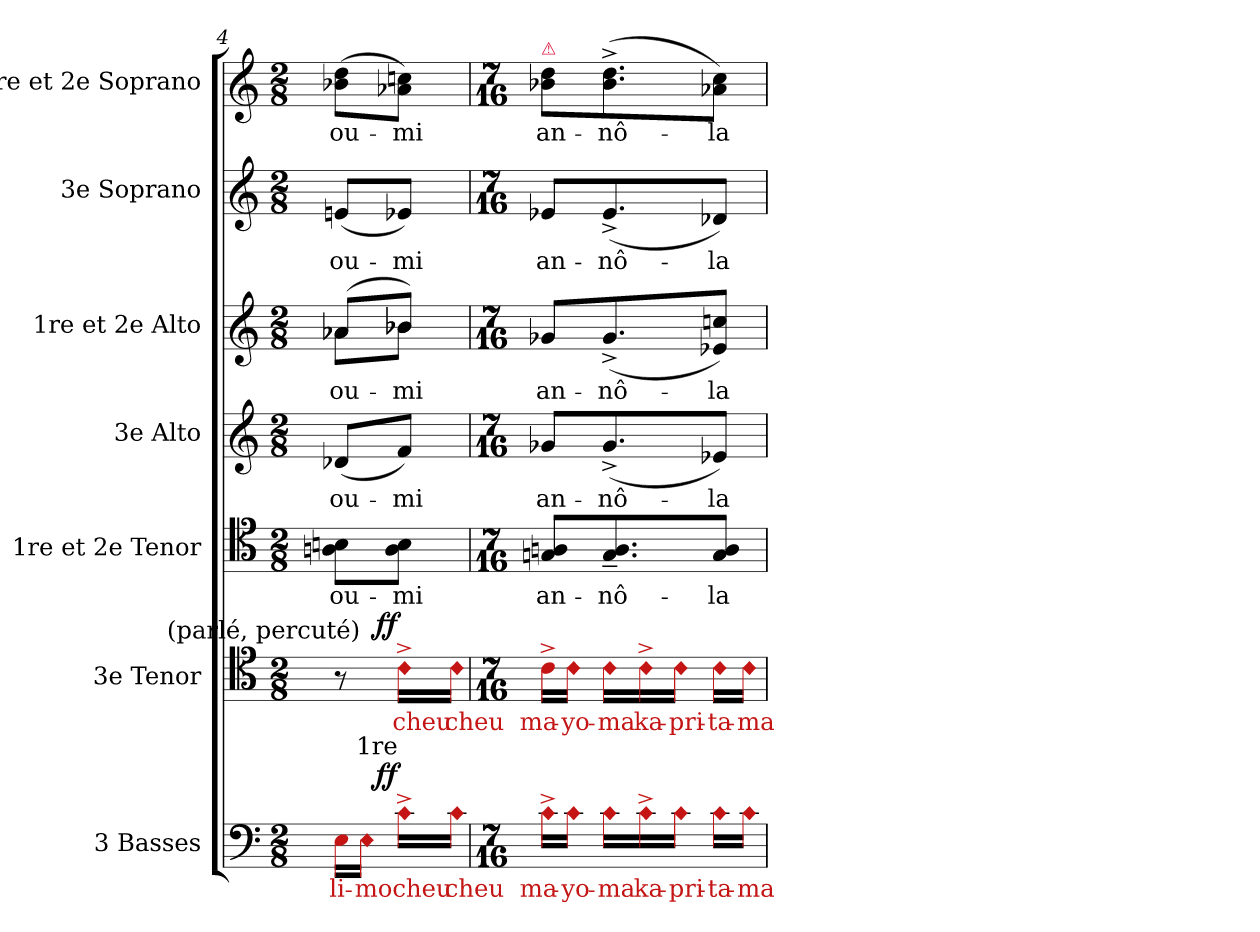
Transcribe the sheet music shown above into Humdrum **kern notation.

**kern	**text	**dynam	**kern	**text	**dynam	**kern	**text	**kern	**text	**kern	**text	**kern	**text	**kern	**text
*part7	*part7	*part7	*part6	*part6	*part6	*part5	*part5	*part4	*part4	*part3	*part3	*part2	*part2	*part1	*part1
*staff7	*staff7	*staff7	*staff6	*staff6	*staff6	*staff5	*staff5	*staff4	*staff4	*staff3	*staff3	*staff2	*staff2	*staff1	*staff1
*I"3 Basses	*	*	*I"3e Tenor	*	*	*I"1re et 2e Tenor	*	*I"3e Alto	*	*I"1re et 2e Alto	*	*I"3e Soprano	*	*I"1re et 2e Soprano	*
*I'B.	*	*	*I'T.	*	*	*	*	*I'A.	*	*	*	*I'S.	*	*	*
*clefF4	*	*	*clefC4	*	*	*clefC4	*	*clefG2	*	*clefG2	*	*clefG2	*	*clefG2	*
*k[]	*	*	*k[]	*	*	*k[]	*	*k[]	*	*k[]	*	*k[]	*	*k[]	*
*C:	*	*	*C:	*	*	*C:	*	*C:	*	*C:	*	*C:	*	*C:	*
*M2/8	*	*	*M2/8	*	*	*M2/8	*	*M2/8	*	*M2/8	*	*M2/8	*	*M2/8	*
=4	=4	=4	=4	=4	=4	=4	=4	=4	=4	=4	=4	=4	=4	=4	=4
*	*	*	*^	*	*	*	*	*	*	*^	*	*	*	*	*
16RccLL	-li-	.	8r	16ryy	.	.	8An 8BnL	ou-	(>8d-XL	ou-	(8a-XL	8a-XL	ou-	(>8enL	ou-	(8b-X 8ddL	ou-
!	!	!	!	!LO:TX:a:rj:t=(parlé, percuté)	!	!	!	!	!	!	!	!	!	!	!	!	!
!LO:N:head=diamond	!	!	!	!	!	!	!	!	!	!	!	!	!	!	!	!	!
16RccJJ	-mo	.	.	8.ryy	.	.	.	.	.	.	.	.	.	.	.	.	.
!LO:TX:a:rj:t=1re	!	!	!	!	!	!	!	!	!	!	!	!	!	!	!	!	!
!LO:N:head=diamond	!	!LO:DY:a:rj	!LO:N:head=diamond	!	!	!LO:DY:a:rj	!	!	!	!	!	!	!	!	!	!	!
16Raa^LL	cheu	ff	16Rdd^LL	.	cheu	ff	8A 8BJ	-mi	8fJ)	-mi	8b-XJ)	8b-XJ	-mi	8e-XJ)	-mi	8a-X 8ccnJ)	-mi
!LO:N:head=diamond	!	!	!LO:N:head=diamond	!	!	!	!	!	!	!	!	!	!	!	!	!	!
16RaaJJ	cheu	.	16RddJJ	.	cheu	.	.	.	.	.	.	.	.	.	.	.	.
*	*	*	*v	*v	*	*	*	*	*	*	*v	*v	*	*	*	*	*
=5	=5	=5	=5	=5	=5	=5	=5	=5	=5	=5	=5	=5	=5	=5	=5
*M7/16	*	*	*M7/16	*	*	*M7/16	*	*M7/16	*	*M7/16	*	*M7/16	*	*M7/16	*
*	*	*	*^	*	*	*	*	*	*	*	*	*	*	*	*
!	!	!	!	!	!	!	!	!	!	!	!	!	!	!	!LO:TX:a:color=crimson:t=⚠	!
!LO:N:head=diamond	!	!	!LO:N:head=diamond	!	!	!	!	!	!	!	!	!	!	!	!	!
*	*	*	*v	*v	*	*	*	*	*	*	*	*	*	*	*	*
16Raa^LL	ma-	.	16Rdd^LL	ma-	.	8Gn 8AnL	an-	8g-XL	an-	8g-XL	an-	8e-XL	an-	8b-X 8ddL	an-
!LO:N:head=diamond	!	!	!LO:N:head=diamond	!	!	!	!	!	!	!	!	!	!	!	!
16RaaJJ	-yo-	.	16RddJJ	-yo-	.	.	.	.	.	.	.	.	.	.	.
!LO:N:head=diamond	!	!	!LO:N:head=diamond	!	!	!	!	!	!	!	!	!	!	!	!
16RaaLL	-ma	.	16RddLL	-ma	.	8.G~> 8.A~>	-nô-	(>8.g-^>	-nô-	(>8.g-^>	-nô-	(>8.e-^>	-nô-	(8.b-^ 8.dd^	-nô-
!LO:N:head=diamond	!	!	!LO:N:head=diamond	!	!	!	!	!	!	!	!	!	!	!	!
16Raa^	ka-	.	16Rdd^	ka-	.	.	.	.	.	.	.	.	.	.	.
!LO:N:head=diamond	!	!	!LO:N:head=diamond	!	!	!	!	!	!	!	!	!	!	!	!
16RaaJJ	-pri-	.	16RddJJ	-pri-	.	.	.	.	.	.	.	.	.	.	.
!LO:N:head=diamond	!	!	!LO:N:head=diamond	!	!	!	!	!	!	!	!	!	!	!	!
16RaaLL	-ta-	.	16RddLL	-ta-	.	8G 8AJ	-la	8e-XJ)	-la	8e-X 8ccnJ)	-la	8d-XJ)	-la	8a-X 8ccJ)	-la
!LO:N:head=diamond	!	!	!LO:N:head=diamond	!	!	!	!	!	!	!	!	!	!	!	!
16RaaJJ	-ma	.	16RddJJ	-ma	.	.	.	.	.	.	.	.	.	.	.
=	=	=	=	=	=	=	=	=	=	=	=	=	=	=	=
*-	*-	*-	*-	*-	*-	*-	*-	*-	*-	*-	*-	*-	*-	*-	*-
